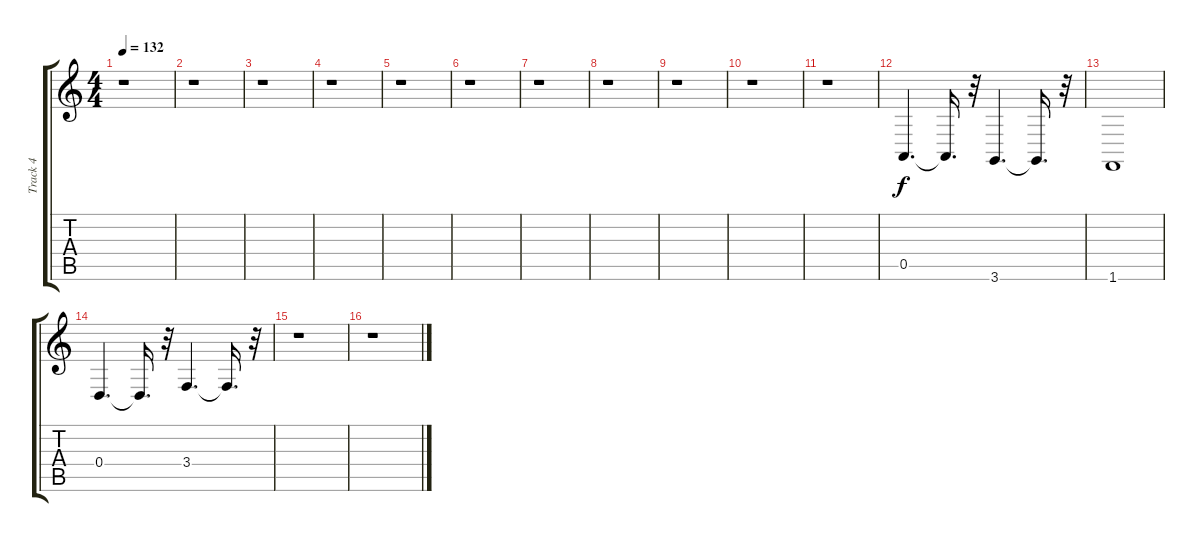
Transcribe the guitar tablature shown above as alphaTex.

\track ("Track 4" "Track 4") {instrument honkytonkpiano}
\staff {score tabs}
\tuning (E4 B3 G3 D3 A2 E2) {hide}
\ts (4 4)
\tempo 132
\clef g2
\ks c
r.1{dy f} |
r.1 |
r.1 |
r.1 |
r.1 |
r.1 |
r.1 |
r.1 |
r.1 |
r.1 |
r.1 |
0.5.4{d instrument stringensemble1} 0.5{t}.16{d} r.32 3.6.4{d} 3.6{t}.16{d} r.32 |
1.6.1 |
0.4.4{d} 0.4{t}.16{d} r.32 3.4.4{d} 3.4{t}.16{d} r.32 |
r.1 |
r.1
